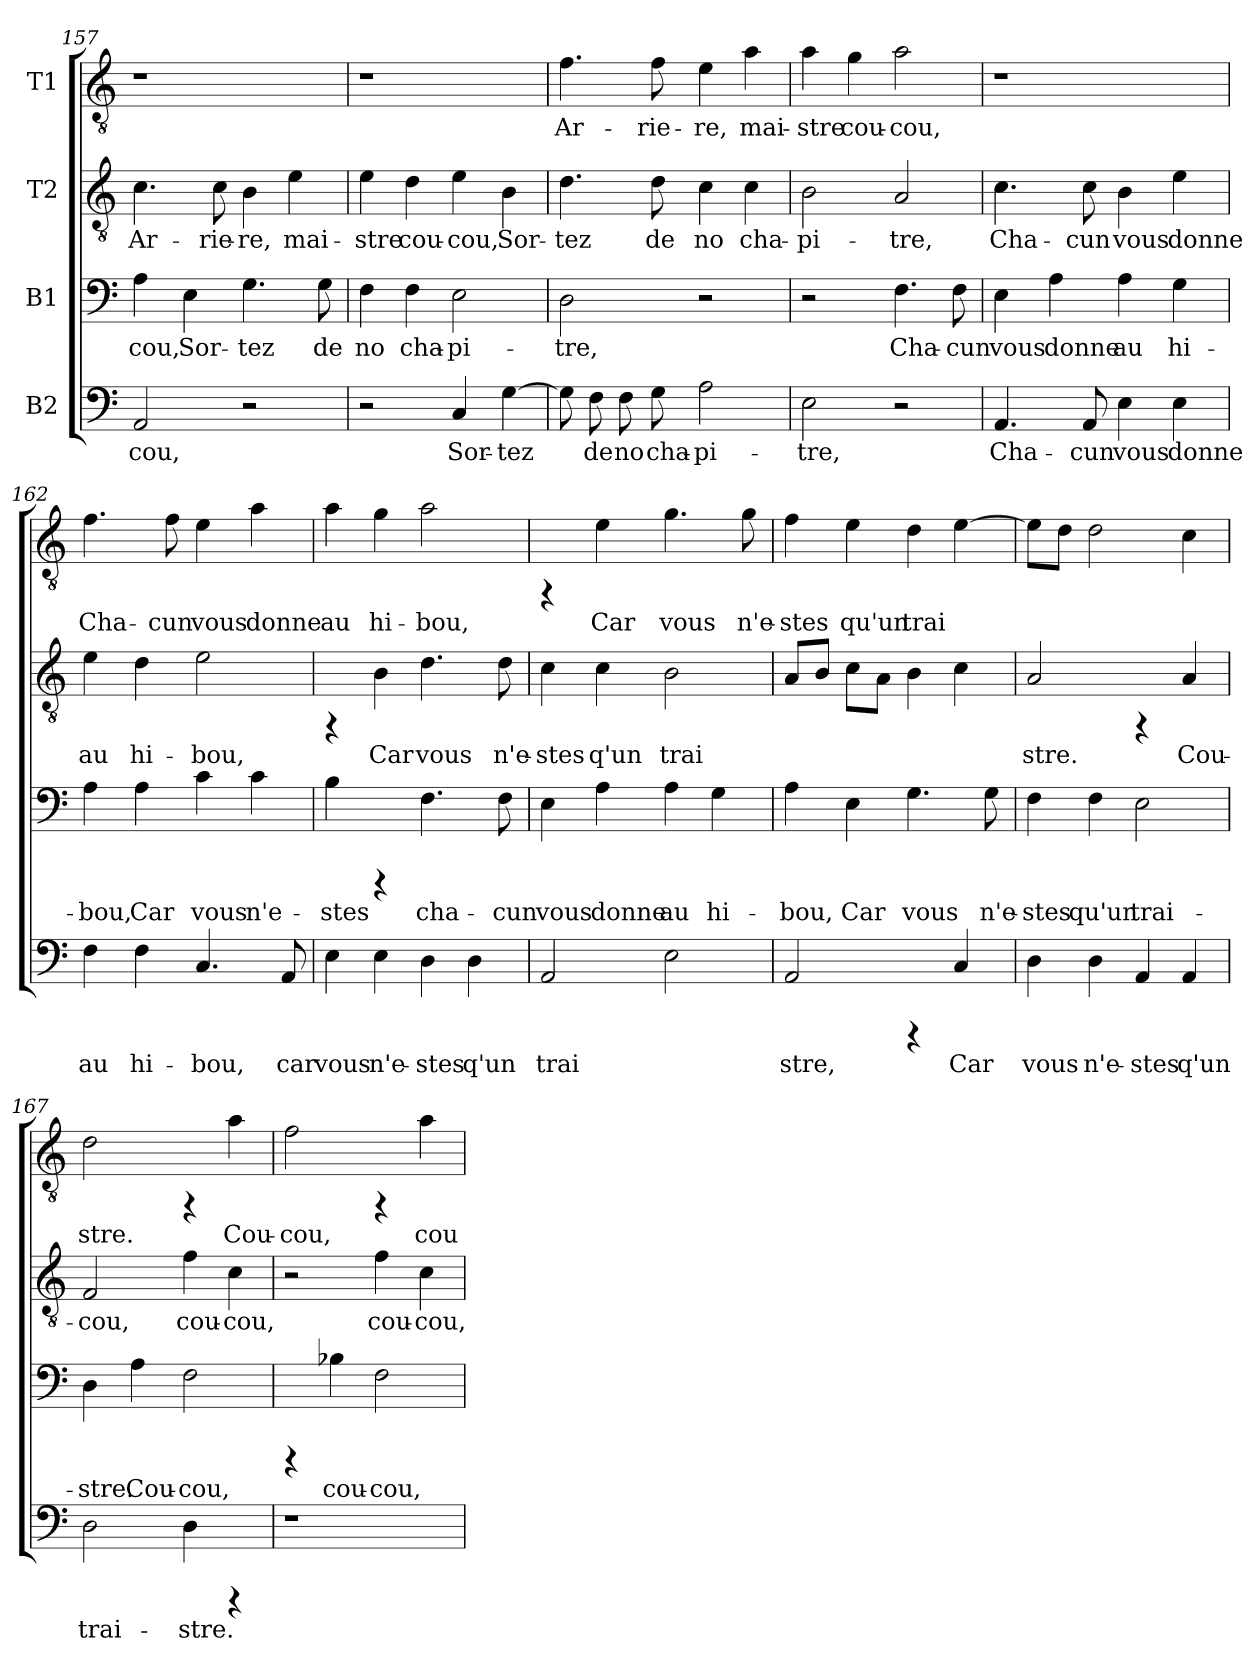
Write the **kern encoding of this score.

**kern	**text	**kern	**text	**kern	**text	**kern	**text
*part4	*part4	*part3	*part3	*part2	*part2	*part1	*part1
*staff4	*staff4	*staff3	*staff3	*staff2	*staff2	*staff1	*staff1
*I"B2	*	*I"B1	*	*I"T2	*	*I"T1	*
!!LO:LB:g=z
*clefF4	*	*clefF4	*	*clefGv2	*	*clefGv2	*
*k[]	*	*k[]	*	*k[]	*	*k[]	*
*C:	*	*C:	*	*C:	*	*C:	*
=157	=157	=157	=157	=157	=157	=157	=157
!	!LO:LY:b:cj	!	!LO:LY:b:cj	!	!LO:LY:b:cj	!	!
2AA/	-cou,	4A\	-cou,	4.c\	Ar-	1r	.
!	!	!	!LO:LY:b:cj	!	!	!	!
.	.	4E\	Sor-	.	.	.	.
!	!	!	!	!	!LO:LY:b:cj	!	!
.	.	.	.	8c\	-rie-	.	.
!	!	!	!LO:LY:b:cj	!	!LO:LY:b:cj	!	!
2r	.	4.G\	-tez	4B\	-re,	.	.
!	!	!	!	!	!LO:LY:b:cj	!	!
.	.	.	.	4e\	mai-	.	.
!	!	!	!LO:LY:b:cj	!	!	!	!
.	.	8G\	de	.	.	.	.
=158	=158	=158	=158	=158	=158	=158	=158
!	!	!	!LO:LY:b:cj	!	!LO:LY:b:cj	!	!
2r	.	4F\	no	4e\	-stre	1r	.
!	!	!	!LO:LY:b:cj	!	!LO:LY:b:cj	!	!
.	.	4F\	cha-	4d\	cou-	.	.
!	!LO:LY:b:cj	!	!LO:LY:b:cj	!	!LO:LY:b:cj	!	!
4C/	Sor-	2E\	-pi-	4e\	-cou,	.	.
!	!LO:LY:b:cj	!	!	!	!LO:LY:b:cj	!	!
[>4G\	-tez-	.	.	4B\	Sor-	.	.
=159	=159	=159	=159	=159	=159	=159	=159
!	!LO:LY:b:cj	!	!LO:LY:b:cj	!	!LO:LY:b:cj	!	!LO:LY:b:cj
8G\]	--	2D\	-tre,	4.d\	-tez	4.f\	Ar-
!	!LO:LY:b:cj	!	!	!	!	!	!
8F\	-de	.	.	.	.	.	.
!	!LO:LY:b:cj	!	!	!	!	!	!
8F\	no	.	.	.	.	.	.
!	!LO:LY:b:cj	!	!	!	!LO:LY:b:cj	!	!LO:LY:b:cj
8G\	cha-	.	.	8d\	de	8f\	-rie-
!	!LO:LY:b:cj	!	!	!	!LO:LY:b:cj	!	!LO:LY:b:cj
2A\	-pi-	2r	.	4c\	no	4e\	-re,
!	!	!	!	!	!LO:LY:b:cj	!	!LO:LY:b:cj
.	.	.	.	4c\	cha-	4a\	mai-
=160	=160	=160	=160	=160	=160	=160	=160
!	!LO:LY:b:cj	!	!	!	!LO:LY:b:cj	!	!LO:LY:b:cj
2E\	-tre,	2r	.	2B\	-pi-	4a\	-stre
!	!	!	!	!	!	!	!LO:LY:b:cj
.	.	.	.	.	.	4g\	cou-
!	!	!	!LO:LY:b:cj	!	!LO:LY:b:cj	!	!LO:LY:b:cj
2r	.	4.F\	Cha-	2A/	-tre,	2a\	-cou,
!	!	!	!LO:LY:b:cj	!	!	!	!
.	.	8F\	-cun	.	.	.	.
!!LO:PB:g=z
=161	=161	=161	=161	=161	=161	=161	=161
!	!LO:LY:b:cj	!	!LO:LY:b:cj	!	!LO:LY:b:cj	!	!
4.AA/	Cha-	4E\	vous	4.c\	Cha-	1r	.
!	!	!	!LO:LY:b:cj	!	!	!	!
.	.	4A\	donne	.	.	.	.
!	!LO:LY:b:cj	!	!	!	!LO:LY:b:cj	!	!
8AA/	-cun	.	.	8c\	-cun	.	.
!	!LO:LY:b:cj	!	!LO:LY:b:cj	!	!LO:LY:b:cj	!	!
4E\	vous	4A\	au	4B\	vous	.	.
!	!LO:LY:b:cj	!	!LO:LY:b:cj	!	!LO:LY:b:cj	!	!
4E\	donne	4G\	hi-	4e\	donne	.	.
=162	=162	=162	=162	=162	=162	=162	=162
!	!LO:LY:b:cj	!	!LO:LY:b:cj	!	!LO:LY:b:cj	!	!LO:LY:b:cj
4F\	au	4A\	-bou,	4e\	au	4.f\	Cha-
!	!LO:LY:b:cj	!	!LO:LY:b:cj	!	!LO:LY:b:cj	!	!
4F\	hi-	4A\	Car	4d\	hi-	.	.
!	!	!	!	!	!	!	!LO:LY:b:cj
.	.	.	.	.	.	8f\	-cun
!	!LO:LY:b:cj	!	!LO:LY:b:cj	!	!LO:LY:b:cj	!	!LO:LY:b:cj
4.C/	-bou,	4c\	vous	2e\	-bou,	4e\	vous
!	!	!	!LO:LY:b:cj	!	!	!	!LO:LY:b:cj
.	.	4c\	n'e-	.	.	4a\	donne
!	!LO:LY:b:cj	!	!	!	!	!	!
8AA/	car	.	.	.	.	.	.
=163	=163	=163	=163	=163	=163	=163	=163
!	!LO:LY:b:cj	!	!LO:LY:b:cj	!	!	!	!LO:LY:b:cj
4E\	vous	4B\	-stes	4rFF	.	4a\	au
!	!LO:LY:b:cj	!	!	!	!LO:LY:b:cj	!	!LO:LY:b:cj
4E\	n'e-	4rCCC	.	4B\	Car	4g\	hi-
!	!LO:LY:b:cj	!	!LO:LY:b:cj	!	!LO:LY:b:cj	!	!LO:LY:b:cj
4D\	-stes	4.F\	cha-	4.d\	vous	2a\	-bou,
!	!LO:LY:b:cj	!	!	!	!	!	!
4D\	q'un	.	.	.	.	.	.
!	!	!	!LO:LY:b:cj	!	!LO:LY:b:cj	!	!
.	.	8F\	-cun	8d\	n'e-	.	.
=164	=164	=164	=164	=164	=164	=164	=164
!	!LO:LY:b:cj	!	!LO:LY:b:cj	!	!LO:LY:b:cj	!	!
2AA/	trai-	4E\	vous	4c\	-stes	4rFF	.
!	!	!	!LO:LY:b:cj	!	!LO:LY:b:cj	!	!LO:LY:b:cj
.	.	4A\	donne	4c\	q'un	4e\	Car
!	!LO:LY:b:cj	!	!LO:LY:b:cj	!	!LO:LY:b:cj	!	!LO:LY:b:cj
2E\	--	4A\	au	2B\	trai-	4.g\	vous
!	!	!	!LO:LY:b:cj	!	!	!	!
.	.	4G\	hi-	.	.	.	.
!	!	!	!	!	!	!	!LO:LY:b:cj
.	.	.	.	.	.	8g\	n'e-
!!LO:PB:g=z
=165	=165	=165	=165	=165	=165	=165	=165
!	!LO:LY:b:cj	!	!LO:LY:b:cj	!	!LO:LY:b:cj	!	!LO:LY:b:cj
2AA/	-stre,	4A\	-bou,	8A/L	--	4f\	-stes
!	!	!	!	!	!LO:LY:b:cj	!	!
.	.	.	.	8B/J	--	.	.
!	!	!	!LO:LY:b:cj	!	!LO:LY:b:cj	!	!LO:LY:b:cj
.	.	4E\	Car	8c\L	--	4e\	qu'un
!	!	!	!	!	!LO:LY:b:cj	!	!
.	.	.	.	8A\J	--	.	.
!	!	!	!LO:LY:b:cj	!	!LO:LY:b:cj	!	!LO:LY:b:cj
4rCCC	.	4.G\	vous	4B\	--	4d\	trai-
!	!LO:LY:b:cj	!	!	!	!LO:LY:b:cj	!	!LO:LY:b:cj
4C/	Car	.	.	4c\	--	[>4e\	--
!	!	!	!LO:LY:b:cj	!	!	!	!
.	.	8G\	n'e-	.	.	.	.
=166	=166	=166	=166	=166	=166	=166	=166
!	!LO:LY:b:cj	!	!LO:LY:b:cj	!	!LO:LY:b:cj	!	!LO:LY:b:cj
4D\	vous	4F\	-stes	2A/	-stre.	8e\L]	--
!	!	!	!	!	!	!	!LO:LY:b:cj
.	.	.	.	.	.	8d\J	--
!	!LO:LY:b:cj	!	!LO:LY:b:cj	!	!	!	!LO:LY:b:cj
4D\	n'e-	4F\	qu'un	.	.	2d\	--
!	!LO:LY:b:cj	!	!LO:LY:b:cj	!	!	!	!
4AA/	-stes	2E\	trai-	4rFF	.	.	.
!	!LO:LY:b:cj	!	!	!	!LO:LY:b:cj	!	!LO:LY:b:cj
4AA/	q'un	.	.	4A/	Cou-	4c\	--
=167	=167	=167	=167	=167	=167	=167	=167
!	!LO:LY:b:cj	!	!LO:LY:b:cj	!	!LO:LY:b:cj	!	!LO:LY:b:cj
2D\	trai-	4D\	-stre.	2F/	-cou,	2d\	-stre.
!	!	!	!LO:LY:b:cj	!	!	!	!
.	.	4A\	Cou-	.	.	.	.
!	!LO:LY:b:cj	!	!LO:LY:b:cj	!	!LO:LY:b:cj	!	!
4D\	-stre.	2F\	-cou,	4f\	cou-	4rFF	.
!	!	!	!	!	!LO:LY:b:cj	!	!LO:LY:b:cj
4rCCC	.	.	.	4c\	-cou,	4a\	Cou-
=168	=168	=168	=168	=168	=168	=168	=168
!	!	!	!	!	!	!	!LO:LY:b:cj
1r	.	4rCCC	.	2r	.	2f\	-cou,
!	!	!	!LO:LY:b:cj	!	!	!	!
.	.	4B-X\	cou-	.	.	.	.
!	!	!	!LO:LY:b:cj	!	!LO:LY:b:cj	!	!
.	.	2F\	-cou,	4f\	cou-	4rFF	.
!	!	!	!	!	!LO:LY:b:cj	!	!LO:LY:b:cj
.	.	.	.	4c\	-cou,	4a\	cou-
=	=	=	=	=	=	=	=
*-	*-	*-	*-	*-	*-	*-	*-
